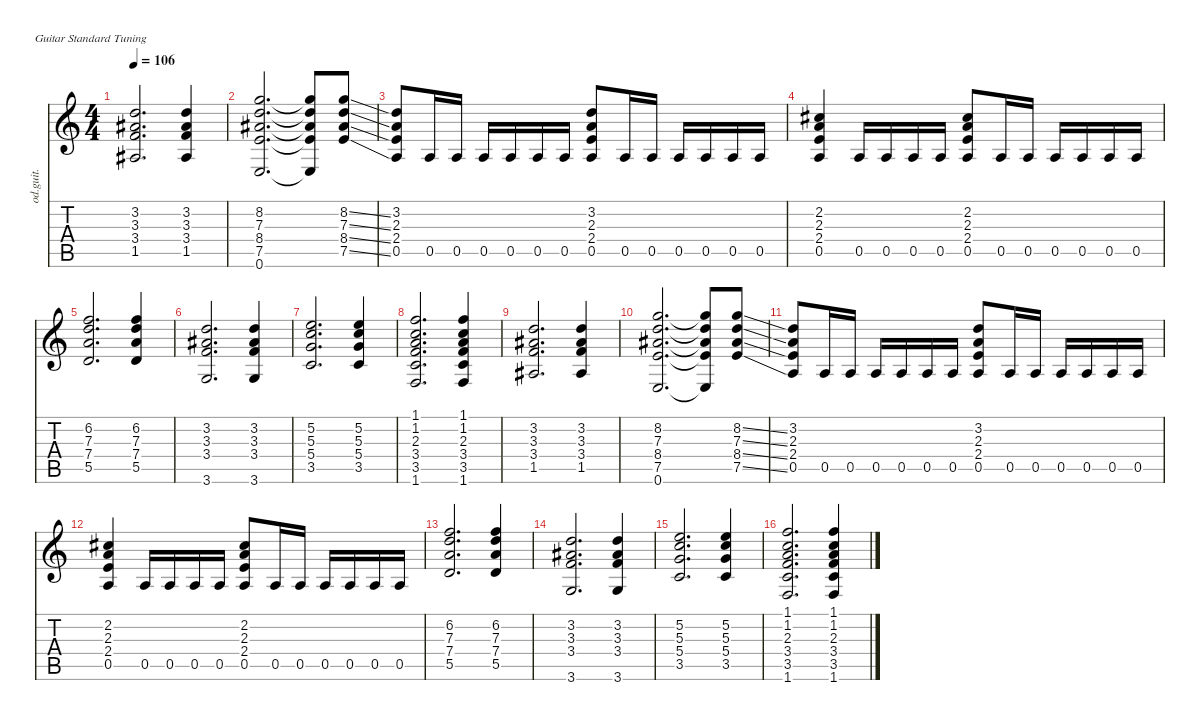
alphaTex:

\defaultSystemsLayout 4
\hideDynamics
\bracketExtendMode nobrackets
\track ("Randy Rhoads (Base)" "od.guit.") {instrument overdrivenguitar}
\staff {score tabs}
\tuning (E4 B3 G3 D3 A2 E2)
\ts (4 4)
\tempo 106
\clef g2
\ks c
(3.2 3.3{acc #} 3.4 1.5{acc #}).2{d dy f beam Up} (3.2 3.3{acc #} 3.4 1.5{acc #}).4{beam Up} |
(8.2 7.3 8.4{acc #} 7.5 0.6).2{d beam Up} (8.2{t} 7.3{t} 8.4{t acc #} 7.5{t} 0.6{t}).8{beam Up} (8.2{ss} 7.3{ss} 8.4{ss acc #} 7.5{ss}).8{beam Up} |
(3.2 2.3 2.4 0.5).8{beam Up} 0.5.16{beam Up} 0.5.16{beam Up} 0.5.16{beam Up} 0.5.16{beam Up} 0.5.16{beam Up} 0.5.16{beam Up} (3.2 2.3 2.4 0.5).8{beam Up} 0.5.16{beam Up} 0.5.16{beam Up} 0.5.16{beam Up} 0.5.16{beam Up} 0.5.16{beam Up} 0.5.16{beam Up} |
(2.2{acc #} 2.3 2.4 0.5).4{beam Up} 0.5.16{beam Up} 0.5.16{beam Up} 0.5.16{beam Up} 0.5.16{beam Up} (2.2{acc #} 2.3 2.4 0.5).8{beam Up} 0.5.16{beam Up} 0.5.16{beam Up} 0.5.16{beam Up} 0.5.16{beam Up} 0.5.16{beam Up} 0.5.16{beam Up} |
(6.2 7.3 7.4 5.5).2{d beam Up} (6.2 7.3 7.4 5.5).4{beam Up} |
(3.2 3.3{acc #} 3.4 3.6).2{d beam Up} (3.2 3.3{acc #} 3.4 3.6).4{beam Up} |
(5.2 5.3 5.4 3.5).2{d beam Up} (5.2 5.3 5.4 3.5).4{beam Up} |
(1.1 1.2 2.3 3.4 3.5 1.6).2{d beam Up} (1.1 1.2 2.3 3.4 3.5 1.6).4{beam Up} |
(3.2 3.3{acc #} 3.4 1.5{acc #}).2{d beam Up} (3.2 3.3{acc #} 3.4 1.5{acc #}).4{beam Up} |
(8.2 7.3 8.4{acc #} 7.5 0.6).2{d beam Up} (8.2{t} 7.3{t} 8.4{t acc #} 7.5{t} 0.6{t}).8{beam Up} (8.2{ss} 7.3{ss} 8.4{ss acc #} 7.5{ss}).8{beam Up} |
(3.2 2.3 2.4 0.5).8{beam Up} 0.5.16{beam Up} 0.5.16{beam Up} 0.5.16{beam Up} 0.5.16{beam Up} 0.5.16{beam Up} 0.5.16{beam Up} (3.2 2.3 2.4 0.5).8{beam Up} 0.5.16{beam Up} 0.5.16{beam Up} 0.5.16{beam Up} 0.5.16{beam Up} 0.5.16{beam Up} 0.5.16{beam Up} |
(2.2{acc #} 2.3 2.4 0.5).4{beam Up} 0.5.16{beam Up} 0.5.16{beam Up} 0.5.16{beam Up} 0.5.16{beam Up} (2.2{acc #} 2.3 2.4 0.5).8{beam Up} 0.5.16{beam Up} 0.5.16{beam Up} 0.5.16{beam Up} 0.5.16{beam Up} 0.5.16{beam Up} 0.5.16{beam Up} |
(6.2 7.3 7.4 5.5).2{d beam Up} (6.2 7.3 7.4 5.5).4{beam Up} |
(3.2 3.3{acc #} 3.4 3.6).2{d beam Up} (3.2 3.3{acc #} 3.4 3.6).4{beam Up} |
(5.2 5.3 5.4 3.5).2{d beam Up} (5.2 5.3 5.4 3.5).4{beam Up} |
(1.1 1.2 2.3 3.4 3.5 1.6).2{d beam Up} (1.1 1.2 2.3 3.4 3.5 1.6).4{beam Up}
